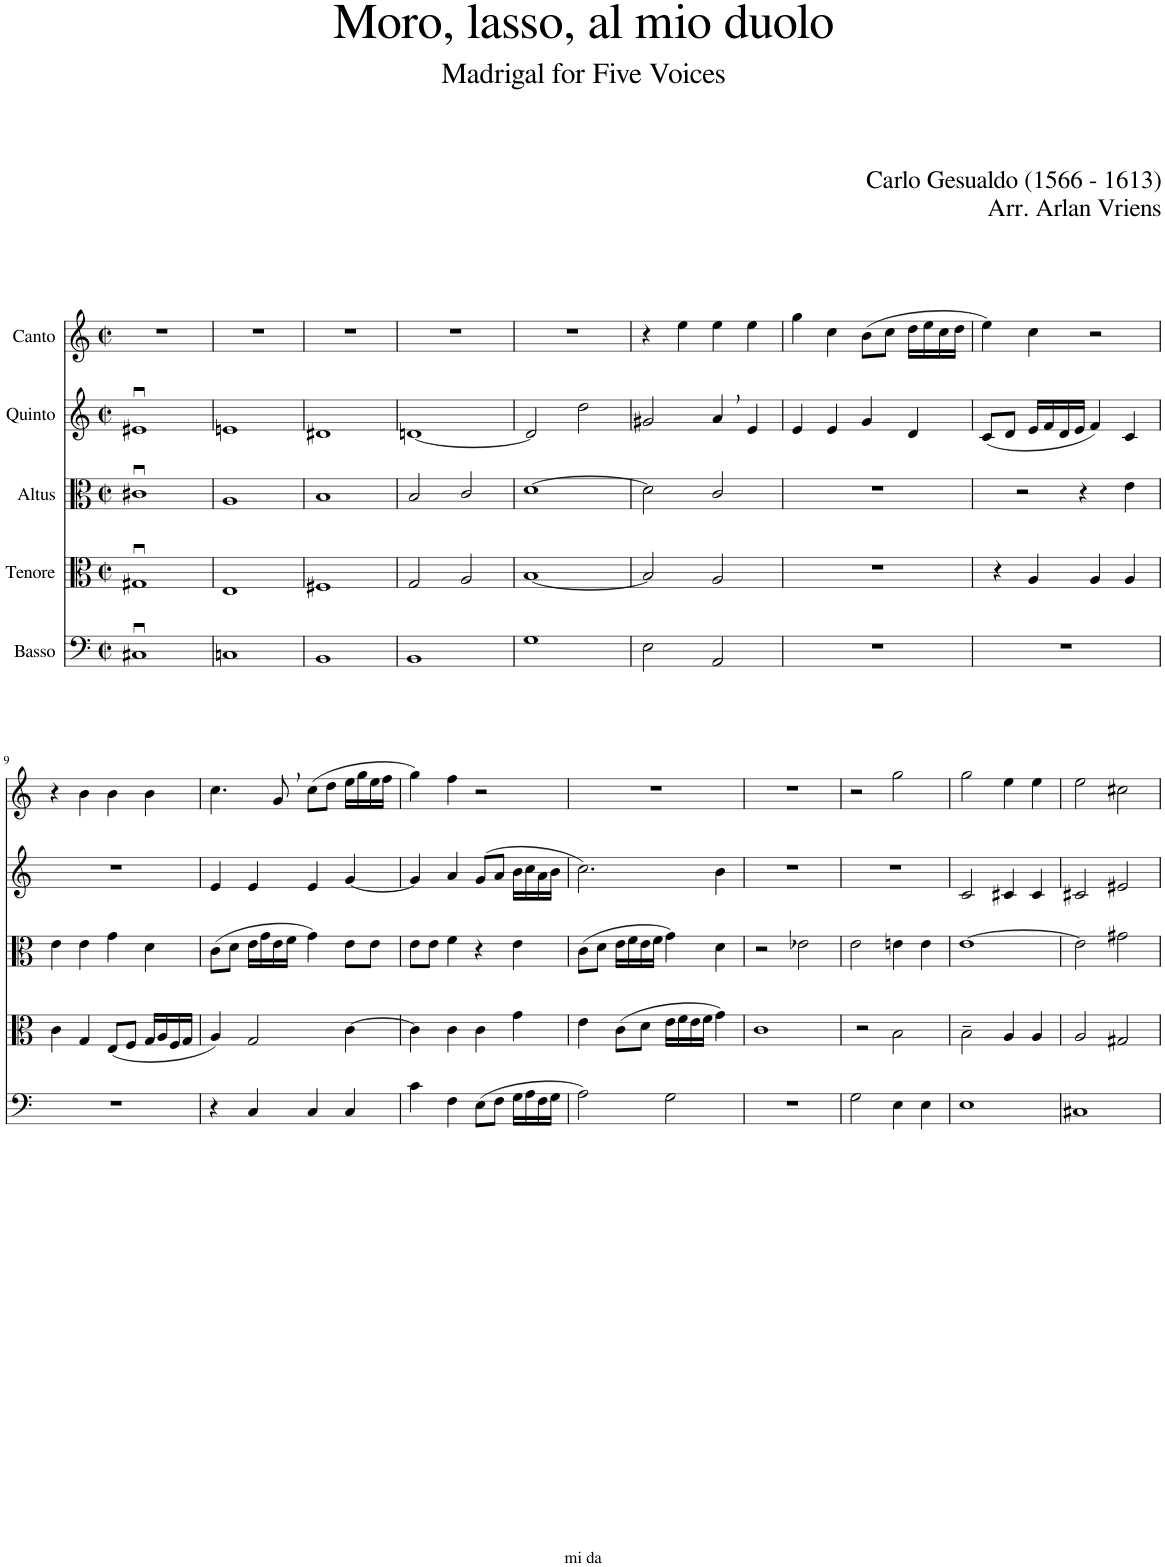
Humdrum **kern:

**kern	**kern	**kern	**kern	**kern
*part5	*part4	*part3	*part2	*part1
*staff5	*staff4	*staff3	*staff2	*staff1
*I"Basso	*I"Tenore	*I"Altus	*I"Quinto	*I"Canto
*clefF4	*clefC3	*clefC3	*clefG2	*clefG2
*k[]	*k[]	*k[]	*k[]	*k[]
*M2/2	*M2/2	*M2/2	*M2/2	*M2/2
*met(c|)	*met(c|)	*met(c|)	*met(c|)	*met(c|)
=1	=1	=1	=1	=1
1C#Xu	1G#Xu	1c#Xu	1e#Xu	1r
=2	=2	=2	=2	=2
1Cn	1E	1A	1en	1r
=3	=3	=3	=3	=3
1BB	1F#X	1B	1d#X	1r
=4	=4	=4	=4	=4
1BB	2G/	2B/	[1dn	1r
.	2A/	2c/	.	.
=5	=5	=5	=5	=5
1G	[1B	[1d	2d/]	1r
.	.	.	2dd\	.
=6	=6	=6	=6	=6
2E\	2B/]	2d\]	2g#X/	4r
.	.	.	.	4ee\
2AA/	2A/	2c/	4a,/	4ee\
.	.	.	4e/	4ee\
=7	=7	=7	=7	=7
1r	1r	1r	4e/	4gg\
.	.	.	4e/	4cc\
.	.	.	4g/	(8b\L
.	.	.	.	8cc\J
.	.	.	4d/	16dd\LL
.	.	.	.	16ee\
.	.	.	.	16cc\
.	.	.	.	16dd\JJ
=8	=8	=8	=8	=8
1r	4r	2r	(8c/L	4ee\)
.	.	.	8d/J	.
.	4A/	.	16e/LL	4cc\
.	.	.	16f/	.
.	.	.	16d/	.
.	.	.	16e/JJ	.
.	4A/	4r	4f/)	2r
.	4A/	4e\	4c/	.
!!LO:LB:g=z
=9	=9	=9	=9	=9
1r	4c\	4e\	1r	4r
.	4G/	4e\	.	4b\
.	(8E/L	4g\	.	4b\
.	8F/J	.	.	.
.	16G/LL	4d\	.	4b\
.	16A/	.	.	.
.	16F/	.	.	.
.	16G/JJ	.	.	.
=10	=10	=10	=10	=10
4r	4A/)	(8c\L	4e/	4.cc\
.	.	8d\J	.	.
4C/	2G/	16e\LL	4e/	.
.	.	16g\	.	.
.	.	16e\	.	8g,/
.	.	16f\JJ	.	.
4C/	.	4g\)	4e/	(8cc\L
.	.	.	.	8dd\J
4C/	[4c\	8e\L	[4g/	16ee\LL
.	.	.	.	16gg\
.	.	8e\J	.	16ee\
.	.	.	.	16ff\JJ
=11	=11	=11	=11	=11
4c\	4c\]	8e\L	4g/]	4gg\)
.	.	8e\J	.	.
4F\	4c\	4f\	4a/	4ff\
(8E\L	4c\	4r	(8g/L	2r
8F\J	.	.	8a/J	.
16G\LL	4g\	4e\	16b\LL	.
16A\	.	.	16cc\	.
16F\	.	.	16a\	.
16G\JJ	.	.	16b\JJ	.
=12	=12	=12	=12	=12
2A\)	4e\	(8c\L	2.cc\)	1r
.	.	8d\J	.	.
.	(8c\L	16e\LL	.	.
.	.	16f\	.	.
.	8d\J	16e\	.	.
.	.	16f\JJ	.	.
2G\	16e\LL	4g\)	.	.
.	16f\	.	.	.
.	16e\	.	.	.
.	16f\JJ	.	.	.
.	4g\)	4d\	4b\	.
=13	=13	=13	=13	=13
1r	1c	2r	1r	1r
.	.	2e-X\	.	.
=14	=14	=14	=14	=14
2G\	2r	2e\	1r	2r
4E\	2B\	4en\	.	2gg\
4E\	.	4e\	.	.
=15	=15	=15	=15	=15
1E	2B~\	[1e	2c/	2gg\
.	4A/	.	4c#X/	4ee\
.	4A/	.	4c#/	4ee\
=16	=16	=16	=16	=16
1C#X	2A/	2e\]	2c#X/	2ee\
.	2G#X/	2g#X\	2e#X/	2cc#X\
=	=	=	=	=
*-	*-	*-	*-	*-
